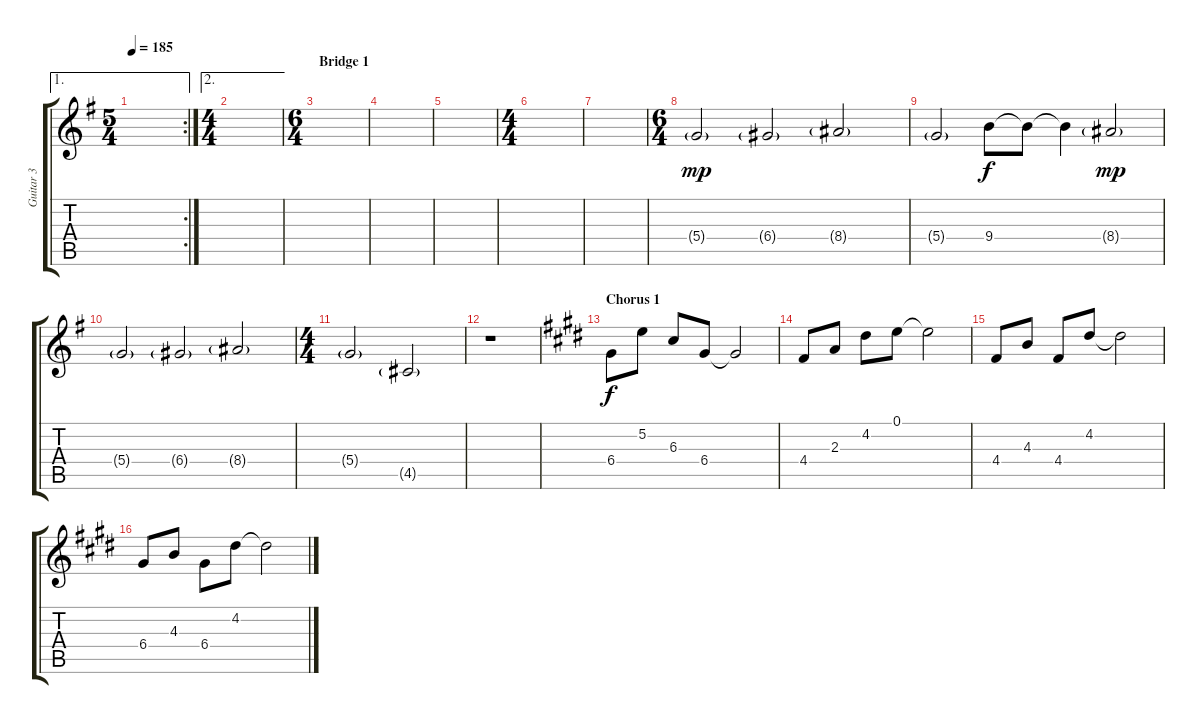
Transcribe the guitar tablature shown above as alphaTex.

\track ("Guitar 3" "Guitar 3") {instrument acousticguitarsteel}
\staff {score tabs}
\tuning (E4 B3 G3 D3 A2 E2) {hide}
\ae 1
\rc 2
\ts (5 4)
\tempo 185
\clef g2
\ks g
|
\ae 2
\ts (4 4)
|
\ts (6 4)
\section ("" "Bridge 1")
|
|
|
\ts (4 4)
|
|
\ts (6 4)
5.4{g}.2{dy mp} 6.4{g}.2 8.4{g}.2 |
5.4{g}.2 9.4.8{dy f} 9.4{t}.8 9.4{t}.4 8.4{g}.2{dy mp} |
5.4{g}.2 6.4{g}.2 8.4{g}.2 |
\ts (4 4)
5.4{g}.2 4.5{g}.2 |
r.1 |
\section ("" "Chorus 1")
\ks e
6.4.8{dy f} 5.2.8 6.3.8 6.4.8 6.4{t}.2 |
4.4.8 2.3.8 4.2.8 0.1.8 0.1{t}.2 |
4.4.8 4.3.8 4.4.8 4.2.8 4.2{t}.2 |
6.4.8 4.3.8 6.4.8 4.2.8 4.2{t}.2
